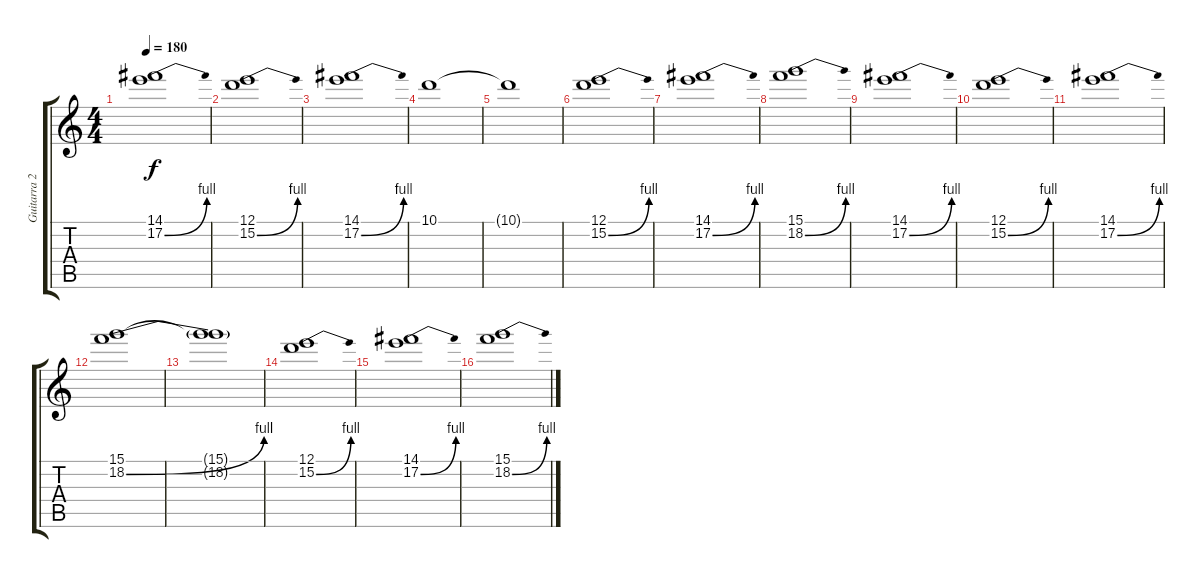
\track ("Guitarra 2" "Guitarra 2") {instrument distortionguitar}
\staff {score tabs}
\tuning (E4 B3 G3 D3 A2 D2) {hide}
\ts (4 4)
\tempo 180
\clef g2
\ks c
(14.1 17.2{be (bend 0 0 60 4)}).1{dy f} |
(12.1 15.2{be (bend 0 0 60 4)}).1 |
(14.1 17.2{be (bend 0 0 60 4)}).1 |
10.1.1 |
10.1{t}.1 |
(12.1 15.2{be (bend 0 0 60 4)}).1 |
(14.1 17.2{be (bend 0 0 60 4)}).1 |
(15.1 18.2{be (bend 0 0 60 4)}).1 |
(14.1 17.2{be (bend 0 0 60 4)}).1 |
(12.1 15.2{be (bend 0 0 60 4)}).1 |
(14.1 17.2{be (bend 0 0 60 4)}).1 |
(15.1 18.2{be (bend 0 0 60 4)}).1 |
(15.1{t} 18.2{t}).1 |
(12.1 15.2{be (bend 0 0 60 4)}).1 |
(14.1 17.2{be (bend 0 0 60 4)}).1 |
(15.1 18.2{be (bend 0 0 60 4)}).1
